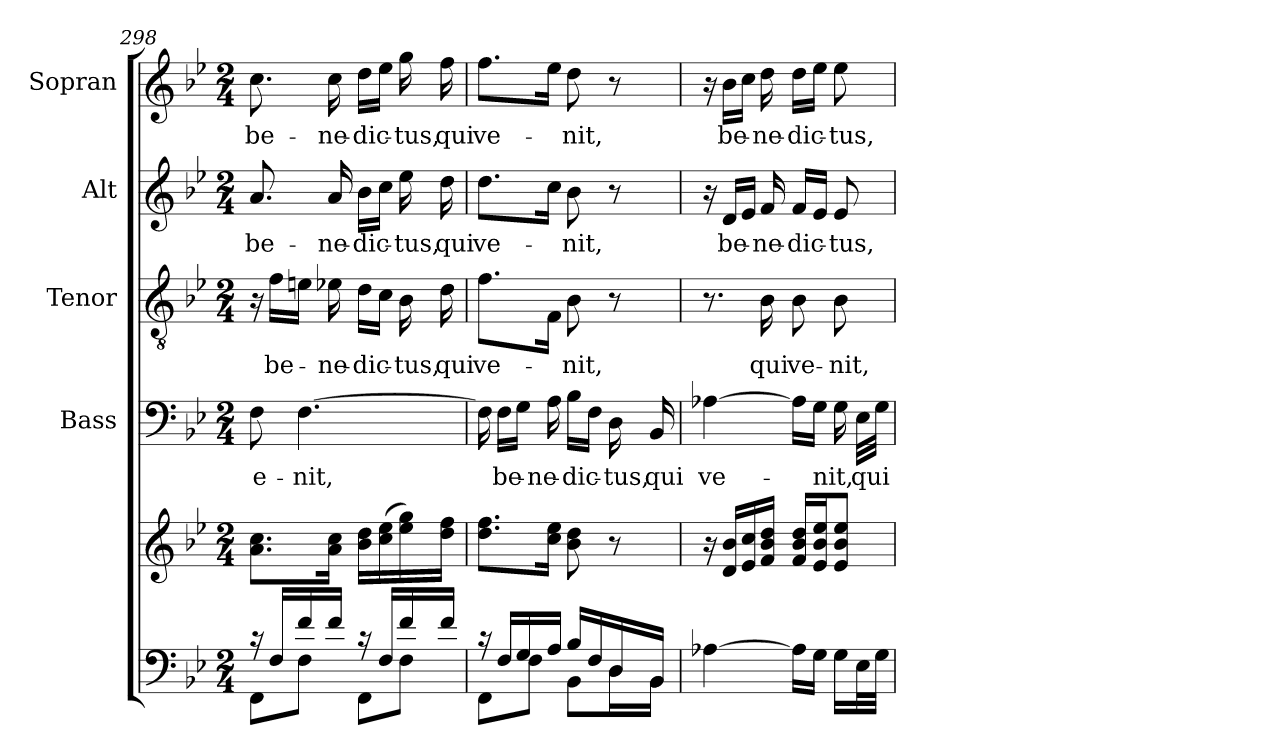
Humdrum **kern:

**kern	**kern	**kern	**text	**kern	**text	**kern	**text	**kern	**text
*part5	*part5	*part4	*part4	*part3	*part3	*part2	*part2	*part1	*part1
*staff6	*staff5	*staff4	*staff4	*staff3	*staff3	*staff2	*staff2	*staff1	*staff1
*	*	*I"Bass	*	*I"Tenor	*	*I"Alt	*	*I"Sopran	*
*	*	*I'B.	*	*I'T.	*	*I'A.	*	*I'S.	*
!!LO:PB:g=z
*clefF4	*clefG2	*clefF4	*	*clefGv2	*	*clefG2	*	*clefG2	*
*k[b-e-]	*k[b-e-]	*k[b-e-]	*	*k[b-e-]	*	*k[b-e-]	*	*k[b-e-]	*
*B-:	*B-:	*B-:	*	*B-:	*	*B-:	*	*B-:	*
*M2/4	*M2/4	*M2/4	*	*M2/4	*	*M2/4	*	*M2/4	*
=298	=298	=298	=298	=298	=298	=298	=298	=298	=298
*^	*	*	*	*	*	*	*	*	*
!	!	!	!	!LO:LY:b	!	!	!	!LO:LY:b	!	!LO:LY:b
16rB	8FF\L	8.a\ 8.cc\L	8F\	e-	16r	.	8.a/	be-	8.cc\	be-
!	!	!	!	!	!	!LO:LY:b	!	!	!	!
16F/LL	.	.	.	.	16f\LL	be-	.	.	.	.
!	!	!	!	!LO:LY:b	!	!	!	!	!	!
16f/	8F\J	.	[4.F\	-nit,	16en\JJ	.	.	.	.	.
!	!	!	!	!	!	!LO:LY:b	!	!LO:LY:b	!	!LO:LY:b
16f/JJ	.	16a\ 16cc\Jk	.	.	16e-X\	-ne-	16a/	-ne-	16cc\	-ne-
!	!	!	!	!	!	!LO:LY:b	!	!LO:LY:b	!	!LO:LY:b
16rB	8FF\L	16b-\ 16dd\LL	.	.	16d\LL	-dic-	16b-\LL	-dic-	16dd\LL	-dic-
16F/LL	.	(>16cc\ 16ee-\	.	.	16c\JJ	.	16cc\JJ	.	16ee-\JJ	.
!	!	!	!	!	!	!LO:LY:b	!	!LO:LY:b	!	!LO:LY:b
16f/	8F\J	16ee-\ 16gg\)	.	.	16B-\	-tus,	16ee-\	-tus,	16gg\	-tus,
!	!	!	!	!	!	!LO:LY:b	!	!LO:LY:b	!	!LO:LY:b
16f/JJ	.	16dd\ 16ff\JJ	.	.	16d\	qui	16dd\	qui	16ff\	qui
=299	=299	=299	=299	=299	=299	=299	=299	=299	=299	=299
!	!	!	!	!	!	!LO:LY:b	!	!LO:LY:b	!	!LO:LY:b
16rB	8FF\L	8.dd\ 8.ff\L	16F\]	.	8.f\L	ve-	8.dd\L	ve-	8.ff\L	ve-
!	!	!	!	!LO:LY:b	!	!	!	!	!	!
16F/LL	.	.	16F\LL	be-	.	.	.	.	.	.
16G/	8F\J	.	16G\JJ	.	.	.	.	.	.	.
!	!	!	!	!LO:LY:b	!	!	!	!	!	!
16A/JJ	.	16cc\ 16ee-\Jk	16A\	-ne-	16F\Jk	.	16cc\Jk	.	16ee-\Jk	.
!	!	!	!	!LO:LY:b	!	!LO:LY:b	!	!LO:LY:b	!	!LO:LY:b
16B-/LL	8BB-\L	8b-\ 8dd\	16B-\LL	-dic-	8B-\	-nit,	8b-\	-nit,	8dd\	-nit,
16F/	.	.	16F\JJ	.	.	.	.	.	.	.
!	!	!	!	!LO:LY:b	!	!	!	!	!	!
16D/	16D\L	8r	16D\	-tus,	8r	.	8r	.	8r	.
!	!	!	!	!LO:LY:b	!	!	!	!	!	!
16BB-/JJ	16BB-\JJ	.	16BB-/	qui	.	.	.	.	.	.
=300	=300	=300	=300	=300	=300	=300	=300	=300	=300	=300
!	!	!	!	!LO:LY:b	!	!	!	!	!	!
*v	*v	*	*	*	*	*	*	*	*	*
[4A-X\	16r	[4A-X\	ve-	8.r	.	16r	.	16r	.
!	!	!	!	!	!	!	!LO:LY:b	!	!LO:LY:b
.	16d/ 16b-/LL	.	.	.	.	16d/LL	be-	16b-\LL	be-
.	16e-/ 16cc/	.	.	.	.	16e-/JJ	.	16cc\JJ	.
!	!	!	!	!	!LO:LY:b	!	!LO:LY:b	!	!LO:LY:b
.	16f/ 16b-/ 16dd/JJ	.	.	16B-\	qui	16f/	-ne-	16dd\	-ne-
!	!	!	!	!	!LO:LY:b	!	!LO:LY:b	!	!LO:LY:b
16A-\LL]	16f/ 16b-/ 16dd/LL	16A-\LL]	.	8B-\	ve-	16f/LL	-dic-	16dd\LL	-dic-
16G\JJ	16e-/ 16b-/ 16ee-/J	16G\JJ	.	.	.	16e-/JJ	.	16ee-\JJ	.
!	!	!	!LO:LY:b	!	!LO:LY:b	!	!LO:LY:b	!	!LO:LY:b
16G\LL	8e-/ 8b-/ 8ee-/J	16G\	-nit,	8B-\	-nit,	8e-/	-tus,	8ee-\	-tus,
!	!	!	!LO:LY:b	!	!	!	!	!	!
32E-\L	.	32E-\LLL	qui	.	.	.	.	.	.
32G\JJJ	.	32G\JJJ	.	.	.	.	.	.	.
=	=	=	=	=	=	=	=	=	=
*-	*-	*-	*-	*-	*-	*-	*-	*-	*-
